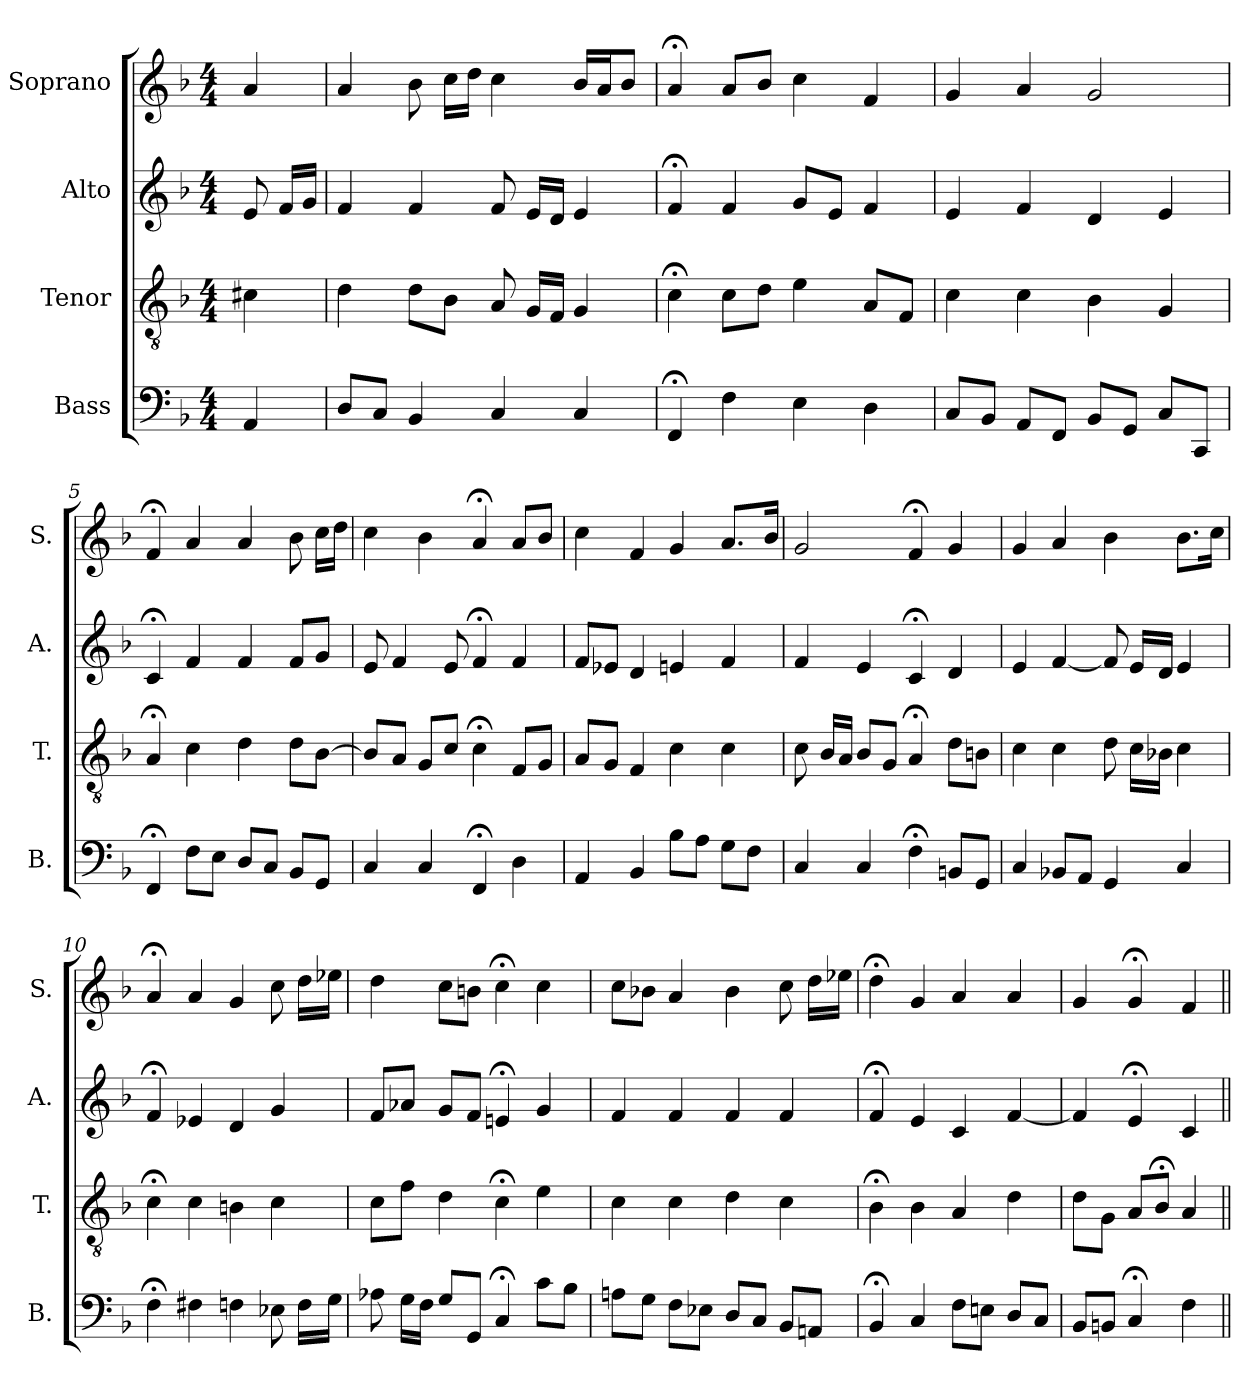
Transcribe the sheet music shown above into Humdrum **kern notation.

**kern	**kern	**kern	**kern
*part4	*part3	*part2	*part1
*staff4	*staff3	*staff2	*staff1
*I"Bass	*I"Tenor	*I"Alto	*I"Soprano
*I'B.	*I'T.	*I'A.	*I'S.
*clefF4	*clefGv2	*clefG2	*clefG2
*	*ITrd7c12	*	*
*k[b-]	*k[b-]	*k[b-]	*k[b-]
*F:	*F:	*F:	*F:
*M4/4	*M4/4	*M4/4	*M4/4
=1	=1	=1	=1
4AA/	4C#X\	8e/	4a/
.	.	16f/LL	.
.	.	16g/JJ	.
=2	=2	=2	=2
8D/L	4D\	4f/	4a/
8C/J	.	.	.
4BB-/	8D\L	4f/	8b-\
.	8BB-\J	.	16cc\LL
.	.	.	16dd\JJ
4C/	8AA/	8f/	4cc\
.	16GG/LL	16e/LL	.
.	16FF/JJ	16d/JJ	.
4C/	4GG/	4e/	16b-/LL
.	.	.	16a/J
.	.	.	8b-/J
=3	=3	=3	=3
4FF;</	4C;<\	4f;</	4a;</
4F\	8C\L	4f/	8a/L
.	8D\J	.	8b-/J
4E\	4E\	8g/L	4cc\
.	.	8e/J	.
4D\	8AA/L	4f/	4f/
.	8FF/J	.	.
=4	=4	=4	=4
8C/L	4C\	4e/	4g/
8BB-/J	.	.	.
8AA/L	4C\	4f/	4a/
8FF/J	.	.	.
8BB-/L	4BB-\	4d/	2g/
8GG/J	.	.	.
8C/L	4GG/	4e/	.
8CC/J	.	.	.
!!LO:LB:g=z
=5	=5	=5	=5
4FF;</	4AA;</	4c;</	4f;</
8F\L	4C\	4f/	4a/
8E\J	.	.	.
8D/L	4D\	4f/	4a/
8C/J	.	.	.
8BB-/L	8D\L	8f/L	8b-\
8GG/J	[8BB-\J	8g/J	16cc\LL
.	.	.	16dd\JJ
=6	=6	=6	=6
4C/	8BB-/L]	8e/	4cc\
.	8AA/J	4f/	.
4C/	8GG/L	.	4b-\
.	8C/J	8e/	.
4FF;</	4C;<\	4f;</	4a;</
4D\	8FF/L	4f/	8a/L
.	8GG/J	.	8b-/J
=7	=7	=7	=7
4AA/	8AA/L	8f/L	4cc\
.	8GG/J	8e-X/J	.
4BB-/	4FF/	4d/	4f/
8B-\L	4C\	4en/	4g/
8A\J	.	.	.
8G\L	4C\	4f/	8.a/L
8F\J	.	.	.
.	.	.	16b-/Jk
=8	=8	=8	=8
4C/	8C\	4f/	2g/
.	16BB-/LL	.	.
.	16AA/JJ	.	.
4C/	8BB-/L	4e/	.
.	8GG/J	.	.
4F;<\	4AA;</	4c;</	4f;</
8BBn/L	8D\L	4d/	4g/
8GG/J	8BBn\J	.	.
!!LO:PB:g=z
=9	=9	=9	=9
4C/	4C\	4e/	4g/
8BB-X/L	4C\	[4f/	4a/
8AA/J	.	.	.
4GG/	8D\	8f/]	4b-\
.	16C\LL	16e/LL	.
.	16BB-X\JJ	16d/JJ	.
4C/	4C\	4e/	8.b-\L
.	.	.	16cc\Jk
=10	=10	=10	=10
4F;<\	4C;<\	4f;</	4a;</
4F#X\	4C\	4e-X/	4a/
4Fn\	4BBn\	4d/	4g/
8E-X\	4C\	4g/	8cc\
16F\LL	.	.	16dd\LL
16G\JJ	.	.	16ee-X\JJ
=11	=11	=11	=11
8A-X\	8C\L	8f/L	4dd\
16G\LL	8F\J	8a-X/J	.
16F\JJ	.	.	.
8G/L	4D\	8g/L	8cc\L
8GG/J	.	8f/J	8bn\J
4C;</	4C;<\	4en;</	4cc;<\
8c\L	4E\	4g/	4cc\
8B-\J	.	.	.
!!LO:LB:g=z
=12	=12	=12	=12
8An\L	4C\	4f/	8cc\L
8G\J	.	.	8b-X\J
8F\L	4C\	4f/	4a/
8E-X\J	.	.	.
8D/L	4D\	4f/	4b-\
8C/J	.	.	.
8BB-/L	4C\	4f/	8cc\
8AAn/J	.	.	16dd\LL
.	.	.	16ee-X\JJ
=13	=13	=13	=13
4BB-;</	4BB-;<\	4f;</	4dd;<\
4C/	4BB-\	4e/	4g/
8F\L	4AA/	4c/	4a/
8En\J	.	.	.
8D/L	4D\	[4f/	4a/
8C/J	.	.	.
=14	=14	=14	=14
8BB-/L	8D\L	4f/]	4g/
8BBn/J	8GG\J	.	.
4C;</	8AA/L	4e;</	4g;</
.	8BB-;</J	.	.
4F\	4AA/	4c/	4f/
=||	=||	=||	=||
*-	*-	*-	*-
